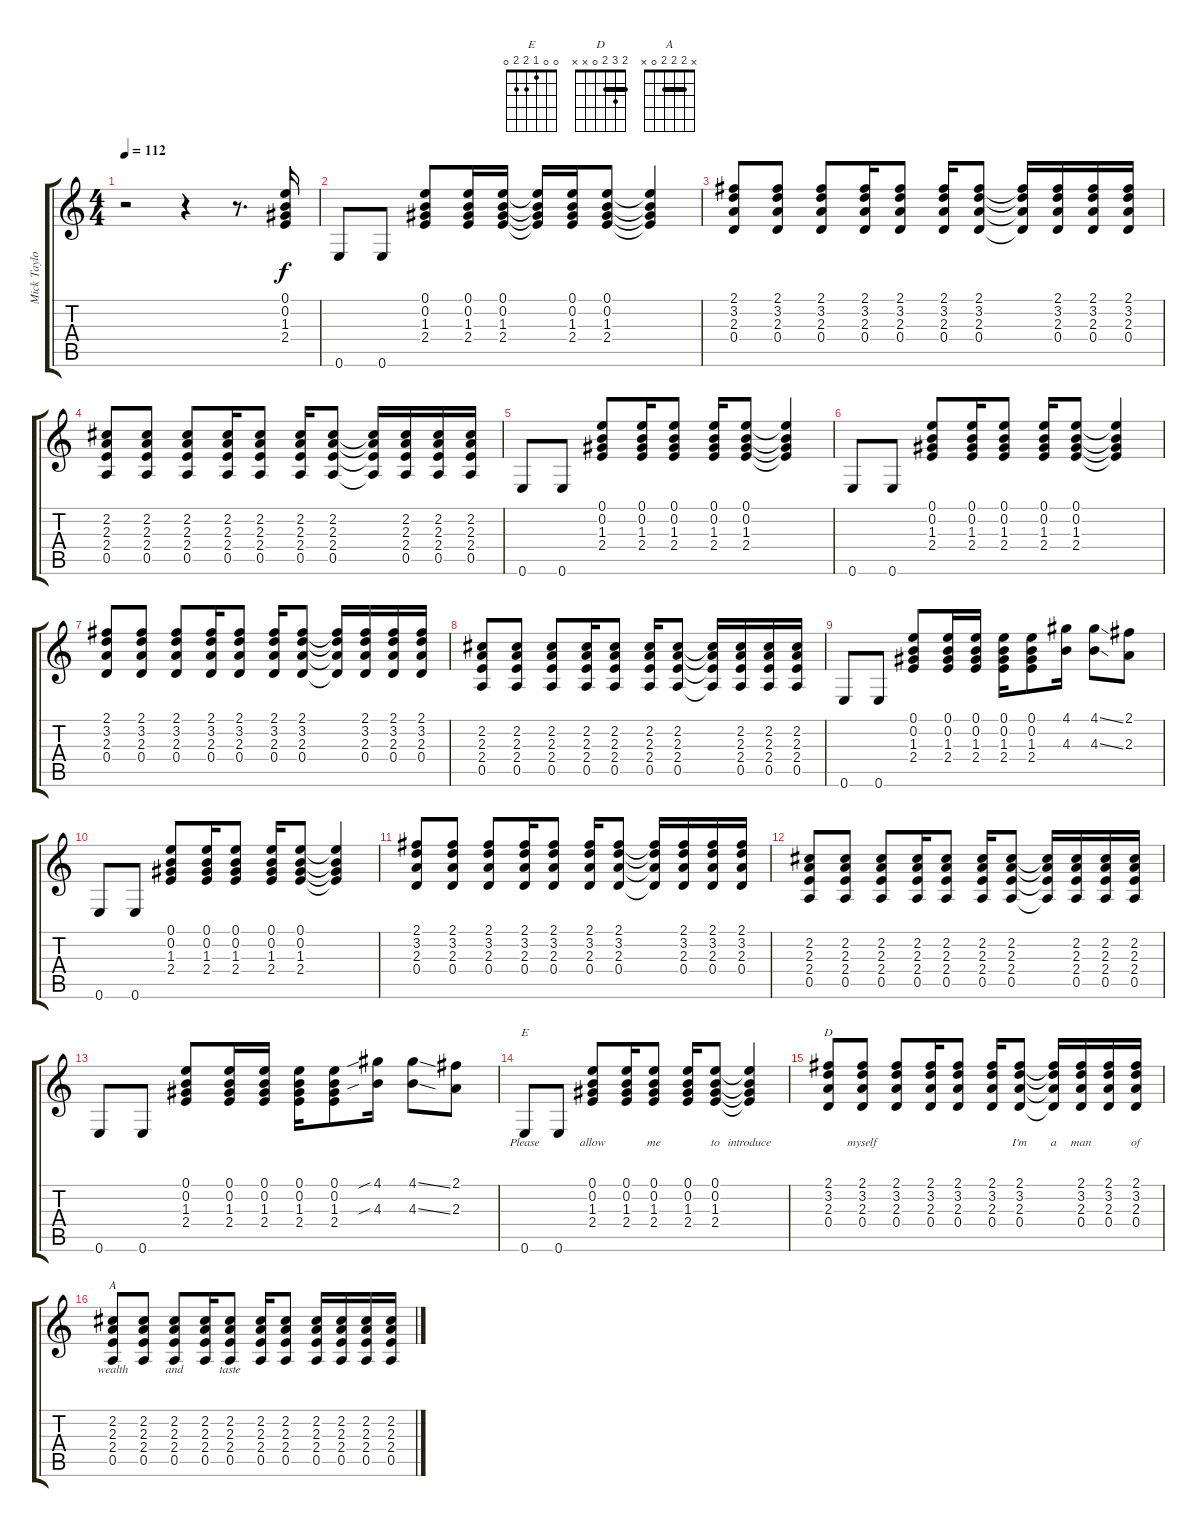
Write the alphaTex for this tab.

\track ("Mick Taylor" "Mick Taylo") {instrument overdrivenguitar}
\staff {score tabs}
\tuning (E4 B3 G3 D3 A2 E2) {hide}
\chord ("E" 0 0 1 2 2 0)
\chord ("D" 2 3 2 0 x x) {barre 2}
\chord ("A" x 2 2 2 0 x) {barre 2}
\ts (4 4)
\tempo 112
\clef g2
\ks c
r.2{dy f instrument overdrivenguitar} r.4 r.8{d} (0.1 0.2 1.3 2.4).16 |
0.6.8 0.6.8 (0.1 0.2 1.3 2.4).8 (0.1 0.2 1.3 2.4).16 (0.1 0.2 1.3 2.4).16 (0.1{t} 0.2{t} 1.3{t} 2.4{t}).16 (0.1 0.2 1.3 2.4).16 (0.1 0.2 1.3 2.4).8 (0.1{t} 0.2{t} 1.3{t} 2.4{t}).4 |
(2.1 3.2 2.3 0.4).8 (2.1 3.2 2.3 0.4).8 (2.1 3.2 2.3 0.4).8 (2.1 3.2 2.3 0.4).16 (2.1 3.2 2.3 0.4).8 (2.1 3.2 2.3 0.4).16 (2.1 3.2 2.3 0.4).8 (2.1{t} 3.2{t} 2.3{t} 0.4{t}).16 (2.1 3.2 2.3 0.4).16 (2.1 3.2 2.3 0.4).16 (2.1 3.2 2.3 0.4).16 |
(2.2 2.3 2.4 0.5).8 (2.2 2.3 2.4 0.5).8 (2.2 2.3 2.4 0.5).8 (2.2 2.3 2.4 0.5).16 (2.2 2.3 2.4 0.5).8 (2.2 2.3 2.4 0.5).16 (2.2 2.3 2.4 0.5).8 (2.2{t} 2.3{t} 2.4{t} 0.5{t}).16 (2.2 2.3 2.4 0.5).16 (2.2 2.3 2.4 0.5).16 (2.2 2.3 2.4 0.5).16 |
0.6.8 0.6.8 (0.1 0.2 1.3 2.4).8 (0.1 0.2 1.3 2.4).16 (0.1 0.2 1.3 2.4).8 (0.1 0.2 1.3 2.4).16 (0.1 0.2 1.3 2.4).8 (0.1{t} 0.2{t} 1.3{t} 2.4{t}).4 |
0.6.8 0.6.8 (0.1 0.2 1.3 2.4).8 (0.1 0.2 1.3 2.4).16 (0.1 0.2 1.3 2.4).8 (0.1 0.2 1.3 2.4).16 (0.1 0.2 1.3 2.4).8 (0.1{t} 0.2{t} 1.3{t} 2.4{t}).4 |
(2.1 3.2 2.3 0.4).8 (2.1 3.2 2.3 0.4).8 (2.1 3.2 2.3 0.4).8 (2.1 3.2 2.3 0.4).16 (2.1 3.2 2.3 0.4).8 (2.1 3.2 2.3 0.4).16 (2.1 3.2 2.3 0.4).8 (2.1{t} 3.2{t} 2.3{t} 0.4{t}).16 (2.1 3.2 2.3 0.4).16 (2.1 3.2 2.3 0.4).16 (2.1 3.2 2.3 0.4).16 |
(2.2 2.3 2.4 0.5).8 (2.2 2.3 2.4 0.5).8 (2.2 2.3 2.4 0.5).8 (2.2 2.3 2.4 0.5).16 (2.2 2.3 2.4 0.5).8 (2.2 2.3 2.4 0.5).16 (2.2 2.3 2.4 0.5).8 (2.2{t} 2.3{t} 2.4{t} 0.5{t}).16 (2.2 2.3 2.4 0.5).16 (2.2 2.3 2.4 0.5).16 (2.2 2.3 2.4 0.5).16 |
0.6.8 0.6.8 (0.1 0.2 1.3 2.4).8 (0.1 0.2 1.3 2.4).16 (0.1 0.2 1.3 2.4).16 (0.1 0.2 1.3 2.4).16 (0.1 0.2 1.3 2.4).8 (4.1 4.3).16 (4.1{ss} 4.3{ss}).8 (2.1 2.3).8 |
0.6.8 0.6.8 (0.1 0.2 1.3 2.4).8 (0.1 0.2 1.3 2.4).16 (0.1 0.2 1.3 2.4).8 (0.1 0.2 1.3 2.4).16 (0.1 0.2 1.3 2.4).8 (0.1{t} 0.2{t} 1.3{t} 2.4{t}).4 |
(2.1 3.2 2.3 0.4).8 (2.1 3.2 2.3 0.4).8 (2.1 3.2 2.3 0.4).8 (2.1 3.2 2.3 0.4).16 (2.1 3.2 2.3 0.4).8 (2.1 3.2 2.3 0.4).16 (2.1 3.2 2.3 0.4).8 (2.1{t} 3.2{t} 2.3{t} 0.4{t}).16 (2.1 3.2 2.3 0.4).16 (2.1 3.2 2.3 0.4).16 (2.1 3.2 2.3 0.4).16 |
(2.2 2.3 2.4 0.5).8 (2.2 2.3 2.4 0.5).8 (2.2 2.3 2.4 0.5).8 (2.2 2.3 2.4 0.5).16 (2.2 2.3 2.4 0.5).8 (2.2 2.3 2.4 0.5).16 (2.2 2.3 2.4 0.5).8 (2.2{t} 2.3{t} 2.4{t} 0.5{t}).16 (2.2 2.3 2.4 0.5).16 (2.2 2.3 2.4 0.5).16 (2.2 2.3 2.4 0.5).16 |
0.6.8 0.6.8 (0.1 0.2 1.3 2.4).8 (0.1 0.2 1.3 2.4).16 (0.1 0.2 1.3 2.4).16 (0.1 0.2 1.3 2.4).16 (0.1 0.2 1.3 2.4).8 (4.1{sib} 4.3{sib}).16 (4.1{ss} 4.3{ss}).8 (2.1 2.3).8 |
0.6.8{ch "E" lyrics (0 "Please") lyrics (1 "") lyrics (2 "") lyrics (3 "") lyrics (4 "")} 0.6.8{lyrics (0 "") lyrics (1 "") lyrics (2 "") lyrics (3 "") lyrics (4 "")} (0.1 0.2 1.3 2.4).8{lyrics (0 "allow") lyrics (1 "") lyrics (2 "") lyrics (3 "") lyrics (4 "")} (0.1 0.2 1.3 2.4).16{lyrics (0 "") lyrics (1 "") lyrics (2 "") lyrics (3 "") lyrics (4 "")} (0.1 0.2 1.3 2.4).8{lyrics (0 "me") lyrics (1 "") lyrics (2 "") lyrics (3 "") lyrics (4 "")} (0.1 0.2 1.3 2.4).16{lyrics (0 "") lyrics (1 "") lyrics (2 "") lyrics (3 "") lyrics (4 "")} (0.1 0.2 1.3 2.4).8{lyrics (0 "to") lyrics (1 "") lyrics (2 "") lyrics (3 "") lyrics (4 "")} (0.1{t} 0.2{t} 1.3{t} 2.4{t}).4{lyrics (0 "introduce") lyrics (1 "") lyrics (2 "") lyrics (3 "") lyrics (4 "")} |
(2.1 3.2 2.3 0.4).8{ch "D" lyrics (0 "") lyrics (1 "") lyrics (2 "") lyrics (3 "") lyrics (4 "")} (2.1 3.2 2.3 0.4).8{lyrics (0 "myself") lyrics (1 "") lyrics (2 "") lyrics (3 "") lyrics (4 "")} (2.1 3.2 2.3 0.4).8{lyrics (0 "") lyrics (1 "") lyrics (2 "") lyrics (3 "") lyrics (4 "")} (2.1 3.2 2.3 0.4).16{lyrics (0 "") lyrics (1 "") lyrics (2 "") lyrics (3 "") lyrics (4 "")} (2.1 3.2 2.3 0.4).8{lyrics (0 "") lyrics (1 "") lyrics (2 "") lyrics (3 "") lyrics (4 "")} (2.1 3.2 2.3 0.4).16{lyrics (0 "") lyrics (1 "") lyrics (2 "") lyrics (3 "") lyrics (4 "")} (2.1 3.2 2.3 0.4).8{lyrics (0 "I'm") lyrics (1 "") lyrics (2 "") lyrics (3 "") lyrics (4 "")} (2.1{t} 3.2{t} 2.3{t} 0.4{t}).16{lyrics (0 "a") lyrics (1 "") lyrics (2 "") lyrics (3 "") lyrics (4 "")} (2.1 3.2 2.3 0.4).16{lyrics (0 "man") lyrics (1 "") lyrics (2 "") lyrics (3 "") lyrics (4 "")} (2.1 3.2 2.3 0.4).16{lyrics (0 "") lyrics (1 "") lyrics (2 "") lyrics (3 "") lyrics (4 "")} (2.1 3.2 2.3 0.4).16{lyrics (0 "of") lyrics (1 "") lyrics (2 "") lyrics (3 "") lyrics (4 "")} |
(2.2 2.3 2.4 0.5).8{ch "A" lyrics (0 "wealth") lyrics (1 "") lyrics (2 "") lyrics (3 "") lyrics (4 "")} (2.2 2.3 2.4 0.5).8{lyrics (0 "") lyrics (1 "") lyrics (2 "") lyrics (3 "") lyrics (4 "")} (2.2 2.3 2.4 0.5).8{lyrics (0 "and") lyrics (1 "") lyrics (2 "") lyrics (3 "") lyrics (4 "")} (2.2 2.3 2.4 0.5).16{lyrics (0 "") lyrics (1 "") lyrics (2 "") lyrics (3 "") lyrics (4 "")} (2.2 2.3 2.4 0.5).8{lyrics (0 "taste") lyrics (1 "") lyrics (2 "") lyrics (3 "") lyrics (4 "")} (2.2 2.3 2.4 0.5).16{lyrics (0 "") lyrics (1 "") lyrics (2 "") lyrics (3 "") lyrics (4 "")} (2.2 2.3 2.4 0.5).8{lyrics (0 "") lyrics (1 "") lyrics (2 "") lyrics (3 "") lyrics (4 "")} (2.2 2.3 2.4 0.5).16{lyrics (0 "") lyrics (1 "") lyrics (2 "") lyrics (3 "") lyrics (4 "")} (2.2 2.3 2.4 0.5).16{lyrics (0 "") lyrics (1 "") lyrics (2 "") lyrics (3 "") lyrics (4 "")} (2.2 2.3 2.4 0.5).16{lyrics (0 "") lyrics (1 "") lyrics (2 "") lyrics (3 "") lyrics (4 "")} (2.2 2.3 2.4 0.5).16{lyrics (0 "") lyrics (1 "") lyrics (2 "") lyrics (3 "") lyrics (4 "")}
